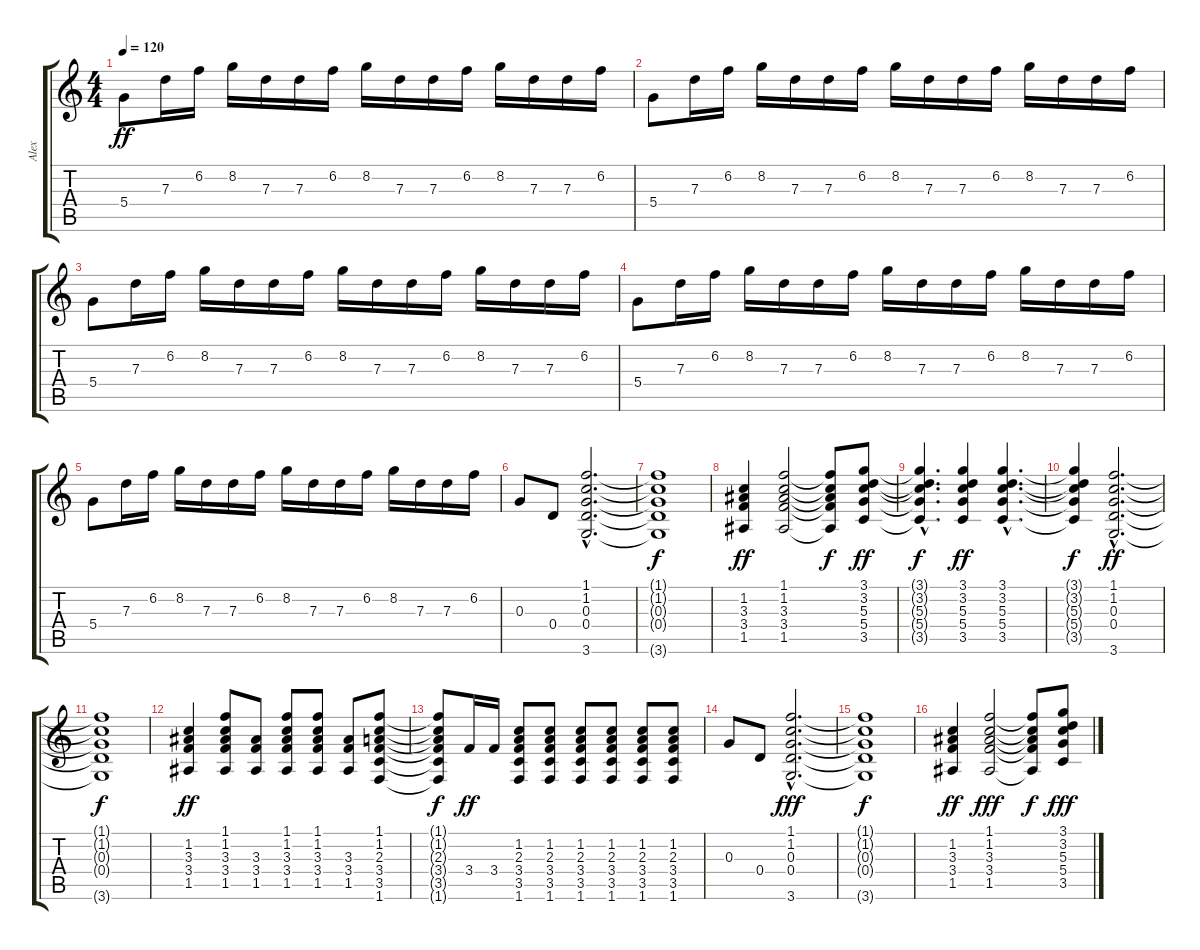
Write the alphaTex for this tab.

\track ("Alex" "Alex") {instrument distortionguitar}
\staff {score tabs}
\tuning (E4 B3 G3 D3 A2 E2) {hide}
\ts (4 4)
\tempo 120
\clef g2
\ks c
5.4.8{dy ff} 7.3.16 6.2.16 8.2.16 7.3.16 7.3.16 6.2.16 8.2.16 7.3.16 7.3.16 6.2.16 8.2.16 7.3.16 7.3.16 6.2.16 |
5.4.8 7.3.16 6.2.16 8.2.16 7.3.16 7.3.16 6.2.16 8.2.16 7.3.16 7.3.16 6.2.16 8.2.16 7.3.16 7.3.16 6.2.16 |
5.4.8 7.3.16 6.2.16 8.2.16 7.3.16 7.3.16 6.2.16 8.2.16 7.3.16 7.3.16 6.2.16 8.2.16 7.3.16 7.3.16 6.2.16 |
5.4.8 7.3.16 6.2.16 8.2.16 7.3.16 7.3.16 6.2.16 8.2.16 7.3.16 7.3.16 6.2.16 8.2.16 7.3.16 7.3.16 6.2.16 |
5.4.8 7.3.16 6.2.16 8.2.16 7.3.16 7.3.16 6.2.16 8.2.16 7.3.16 7.3.16 6.2.16 8.2.16 7.3.16 7.3.16 6.2.16 |
0.3.8 0.4.8 (1.1{hac} 1.2{hac} 0.3{hac} 0.4{hac} 3.6{hac}).2{d volume 8} |
(1.1{t} 1.2{t} 0.3{t} 0.4{t} 3.6{t}).1{dy f} |
(1.2 3.3 3.4 1.5).4{dy ff} (1.1 1.2 3.3 3.4 1.5).2 (1.1{t} 1.2{t} 3.3{t} 3.4{t} 1.5{t}).8{dy f} (3.1 3.2 5.3 5.4 3.5).8{dy ff} |
(3.1{hac t} 3.2{hac t} 5.3{hac t} 5.4{hac t} 3.5{hac t}).4{d dy f} (3.1 3.2 5.3 5.4 3.5).4{dy ff} (3.1{hac} 3.2{hac} 5.3{hac} 5.4{hac} 3.5{hac}).4{d} |
(3.1{t} 3.2{t} 5.3{t} 5.4{t} 3.5{t}).4{dy f} (1.1{hac} 1.2{hac} 0.3{hac} 0.4{hac} 3.6{hac}).2{d dy ff} |
(1.1{t} 1.2{t} 0.3{t} 0.4{t} 3.6{t}).1{dy f} |
(1.2 3.3 3.4 1.5).4{dy ff} (1.1 1.2 3.3 3.4 1.5).8 (3.3 3.4 1.5).8 (1.1 1.2 3.3 3.4 1.5).8 (1.1 1.2 3.3 3.4 1.5).8 (3.3 3.4 1.5).8 (1.1 1.2 2.3 3.4 3.5 1.6).8 |
(1.1{t} 1.2{t} 2.3{t} 3.4{t} 3.5{t} 1.6{t}).8{dy f} 3.4.16{dy ff} 3.4.16 (1.2 2.3 3.4 3.5 1.6).8 (1.2 2.3 3.4 3.5 1.6).8 (1.2 2.3 3.4 3.5 1.6).8 (1.2 2.3 3.4 3.5 1.6).8 (1.2 2.3 3.4 3.5 1.6).8 (1.2 2.3 3.4 3.5 1.6).8 |
0.3.8 0.4.8 (1.1{hac} 1.2{hac} 0.3{hac} 0.4{hac} 3.6{hac}).2{d dy fff volume 7} |
(1.1{t} 1.2{t} 0.3{t} 0.4{t} 3.6{t}).1{dy f} |
(1.2 3.3 3.4 1.5).4{dy ff} (1.1 1.2 3.3 3.4 1.5).2{dy fff} (1.1{t} 1.2{t} 3.3{t} 3.4{t} 1.5{t}).8{dy f} (3.1 3.2 5.3 5.4 3.5).8{dy fff}
